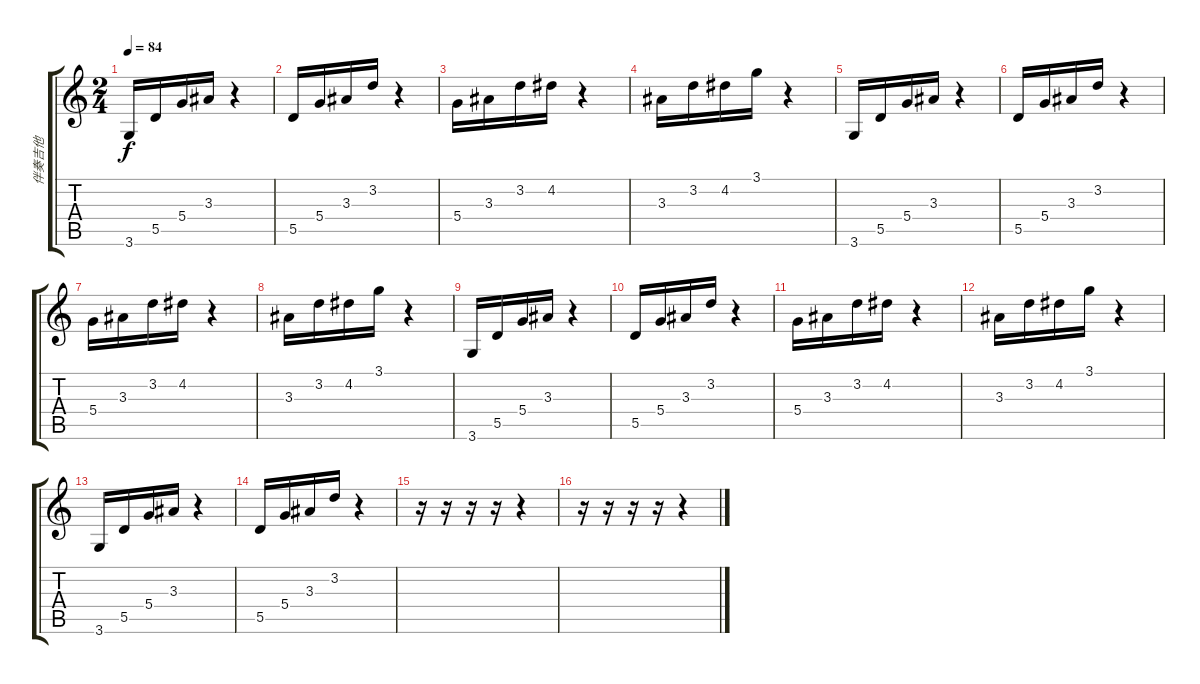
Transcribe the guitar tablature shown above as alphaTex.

\track ("伴奏吉他" "伴奏吉他") {instrument acousticguitarsteel}
\staff {score tabs}
\tuning (E4 B3 G3 D3 A2 E2) {hide}
\ts (2 4)
\tempo 84
\clef g2
\ks c
3.6.16{dy f} 5.5.16 5.4.16 3.3.16 r.4 |
5.5.16 5.4.16 3.3.16 3.2.16 r.4 |
5.4.16 3.3.16 3.2.16 4.2.16 r.4 |
3.3.16 3.2.16 4.2.16 3.1.16 r.4 |
3.6.16 5.5.16 5.4.16 3.3.16 r.4 |
5.5.16 5.4.16 3.3.16 3.2.16 r.4 |
5.4.16 3.3.16 3.2.16 4.2.16 r.4 |
3.3.16 3.2.16 4.2.16 3.1.16 r.4 |
3.6.16 5.5.16 5.4.16 3.3.16 r.4 |
5.5.16 5.4.16 3.3.16 3.2.16 r.4 |
5.4.16 3.3.16 3.2.16 4.2.16 r.4 |
3.3.16 3.2.16 4.2.16 3.1.16 r.4 |
3.6.16 5.5.16 5.4.16 3.3.16 r.4 |
5.5.16 5.4.16 3.3.16 3.2.16 r.4 |
r.16 r.16 r.16 r.16 r.4 |
r.16 r.16 r.16 r.16 r.4
